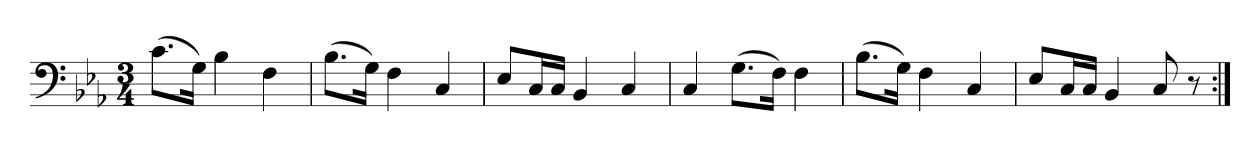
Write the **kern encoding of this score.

**kern
*part1
*staff1
*clefF4
*k[b-e-a-]
*M3/4
=1
(8.c\L
16G\Jk)
4B-\
4F\
=2
(8.B-\L
16G\Jk)
4F\
4C/
=3
8E-/L
16C/L
16C/JJ
4BB-/
4C/
=4
4C/
(8.G\L
16F\Jk)
4F\
=5
(8.B-\L
16G\Jk)
4F\
4C/
=6
8E-/L
16C/L
16C/JJ
4BB-/
8C/
8r
=:|!
*-
